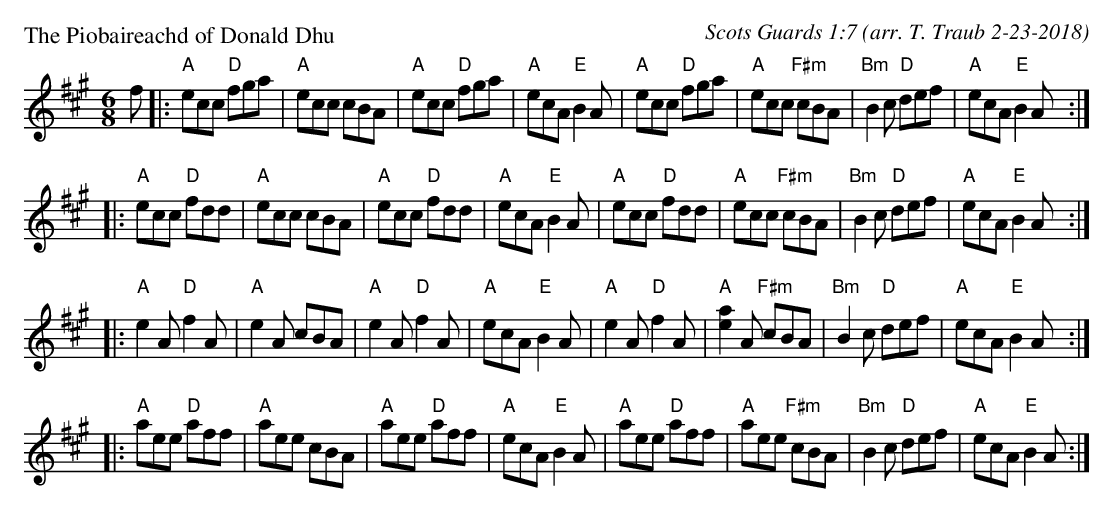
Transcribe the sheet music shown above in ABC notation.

X:1
P: The Piobaireachd of Donald Dhu
C: Scots Guards 1:7 (arr. T. Traub 2-23-2018)
M: 6/8
K: A
L: 1/8
f|: "A"ecc "D"fga|"A"ecc cBA|"A"ecc "D"fga|"A"ecA "E"B2 A|"A"ecc "D"fga|"A"ecc "F#m"cBA|"Bm"B2 c "D"def|"A"ecA "E"B2 A :|
|: "A"ecc "D"fdd|"A"ecc cBA|"A"ecc "D"fdd|"A"ecA "E"B2 A|"A"ecc "D"fdd|"A"ecc "F#m"cBA|"Bm"B2 c "D"def|"A"ecA "E"B2 A :|
|: "A"e2 A "D"f2 A|"A"e2 A cBA|"A"e2 A "D"f2 A|"A"ecA "E"B2 A|"A"e2 A "D"f2 A|"A"[ea]2 A "F#m"cBA|"Bm"B2 c "D"def|"A"ecA "E"B2 A :|
|: "A"aee "D"aff|"A"aee cBA|"A"aee "D"aff|"A"ecA "E"B2 A|"A"aee "D"aff|"A"aee "F#m"cBA|"Bm"B2 c "D"def|"A"ecA "E"B2 A :|
